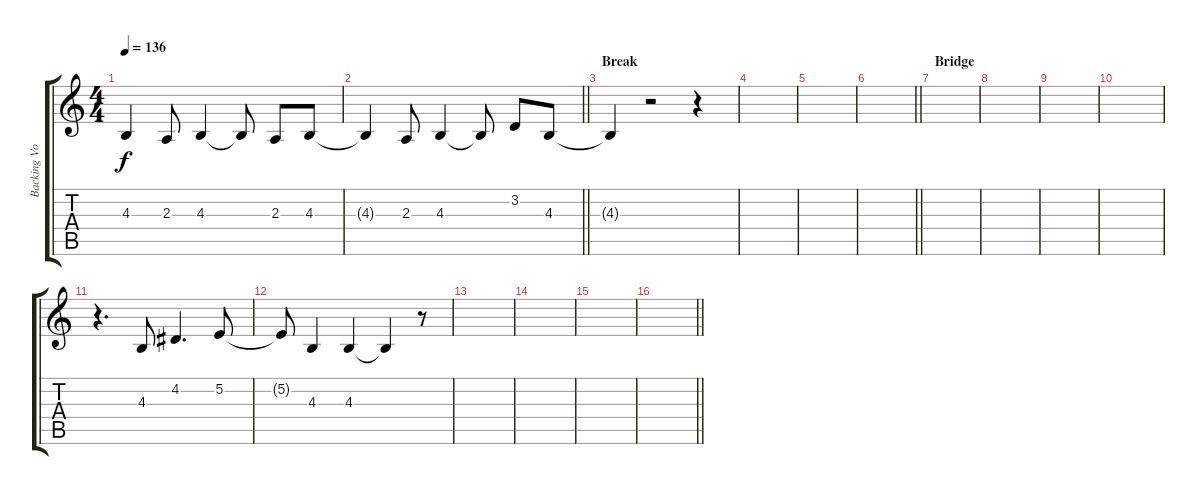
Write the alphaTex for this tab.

\track ("Backing Vocals" "Backing Vo") {instrument oboe}
\staff {score tabs}
\tuning (E4 B3 G3 D3 A2 E2) {hide}
\ts (4 4)
\tempo 136
\clef g2
\ks c
4.3{t}.4{dy f} 2.3.8 4.3.4 4.3{t}.8 2.3.8 4.3.8 |
\barLineRight lightlight
4.3{t}.4 2.3.8 4.3.4 4.3{t}.8 3.2.8 4.3.8 |
\section ("" "Break")
4.3{t}.4 r.2 r.4 |
|
|
\barLineRight lightlight
|
\section ("" "Bridge")
|
|
|
|
r.4{d} 4.3.8 4.2.4{d} 5.2.8 |
5.2{t}.8 4.3.4 4.3.4 4.3{t}.4 r.8 |
|
|
|
\barLineRight lightlight
